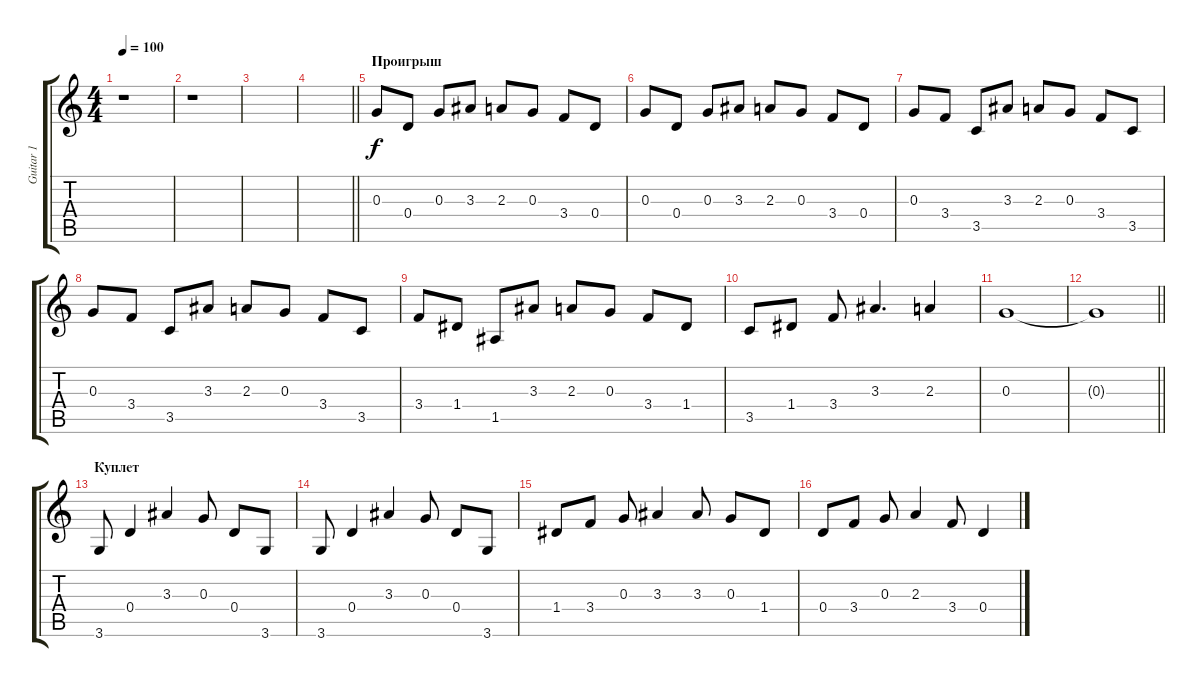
\track ("Guitar 1" "Guitar 1") {instrument electricguitarclean}
\staff {score tabs}
\tuning (E4 B3 G3 D3 A2 E2) {hide}
\ts (4 4)
\tempo 100
\clef g2
\ks c
r.1{dy f} |
r.1 |
|
\barLineRight lightlight
|
\section ("" "Проигрыш")
0.3.8 0.4.8 0.3.8 3.3.8 2.3.8 0.3.8 3.4.8 0.4.8 |
0.3.8 0.4.8 0.3.8 3.3.8 2.3.8 0.3.8 3.4.8 0.4.8 |
0.3.8 3.4.8 3.5.8 3.3.8 2.3.8 0.3.8 3.4.8 3.5.8 |
0.3.8 3.4.8 3.5.8 3.3.8 2.3.8 0.3.8 3.4.8 3.5.8 |
3.4.8 1.4.8 1.5.8 3.3.8 2.3.8 0.3.8 3.4.8 1.4.8 |
3.5.8 1.4.8 3.4.8 3.3.4{d} 2.3.4 |
0.3.1 |
\barLineRight lightlight
0.3{t}.1 |
\section ("" "Куплет")
3.6.8 0.4.4 3.3.4 0.3.8 0.4.8 3.6.8 |
3.6.8 0.4.4 3.3.4 0.3.8 0.4.8 3.6.8 |
1.4.8 3.4.8 0.3.8 3.3.4 3.3.8 0.3.8 1.4.8 |
0.4.8 3.4.8 0.3.8 2.3.4 3.4.8 0.4.4
